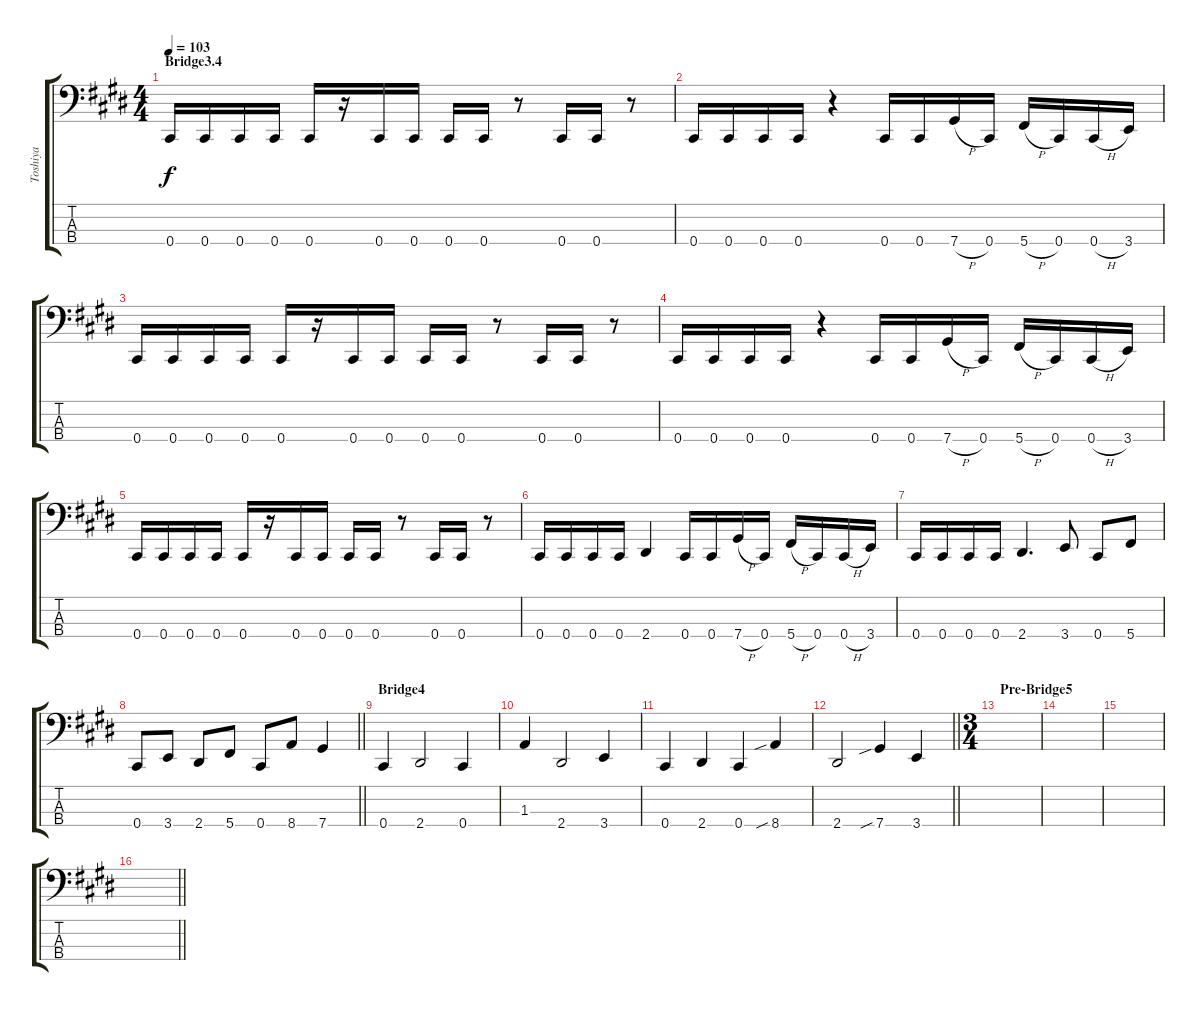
\track ("Toshiya" "Toshiya") {instrument electricbasspick}
\staff {score tabs}
\tuning (Gb2 Db2 Ab1 Db1) {hide}
\ts (4 4)
\section ("" "Bridge3.4")
\tempo 103
\clef f4
\ks c#minor
0.4.16{dy f} 0.4.16 0.4.16 0.4.16 0.4.16 r.16 0.4.16 0.4.16 0.4.16 0.4.16 r.8 0.4.16 0.4.16 r.8 |
0.4.16 0.4.16 0.4.16 0.4.16 r.4 0.4.16 0.4.16 7.4{h}.16 0.4.16 5.4{h}.16 0.4.16 0.4{h}.16 3.4.16 |
0.4.16 0.4.16 0.4.16 0.4.16 0.4.16 r.16 0.4.16 0.4.16 0.4.16 0.4.16 r.8 0.4.16 0.4.16 r.8 |
0.4.16 0.4.16 0.4.16 0.4.16 r.4 0.4.16 0.4.16 7.4{h}.16 0.4.16 5.4{h}.16 0.4.16 0.4{h}.16 3.4.16 |
0.4.16 0.4.16 0.4.16 0.4.16 0.4.16 r.16 0.4.16 0.4.16 0.4.16 0.4.16 r.8 0.4.16 0.4.16 r.8 |
0.4.16 0.4.16 0.4.16 0.4.16 2.4.4 0.4.16 0.4.16 7.4{h}.16 0.4.16 5.4{h}.16 0.4.16 0.4{h}.16 3.4.16 |
0.4.16 0.4.16 0.4.16 0.4.16 2.4.4{d} 3.4.8 0.4.8 5.4.8 |
\barLineRight lightlight
0.4.8 3.4.8 2.4.8 5.4.8 0.4.8 8.4.8 7.4.4 |
\section ("" "Bridge4")
0.4.4 2.4.2 0.4.4 |
1.3.4 2.4.2 3.4.4 |
0.4.4 2.4.4 0.4.4 8.4{sib}.4 |
\barLineRight lightlight
2.4.2 7.4{sib}.4 3.4.4 |
\ts (3 4)
\section ("" "Pre-Bridge5")
|
|
|
\barLineRight lightlight
